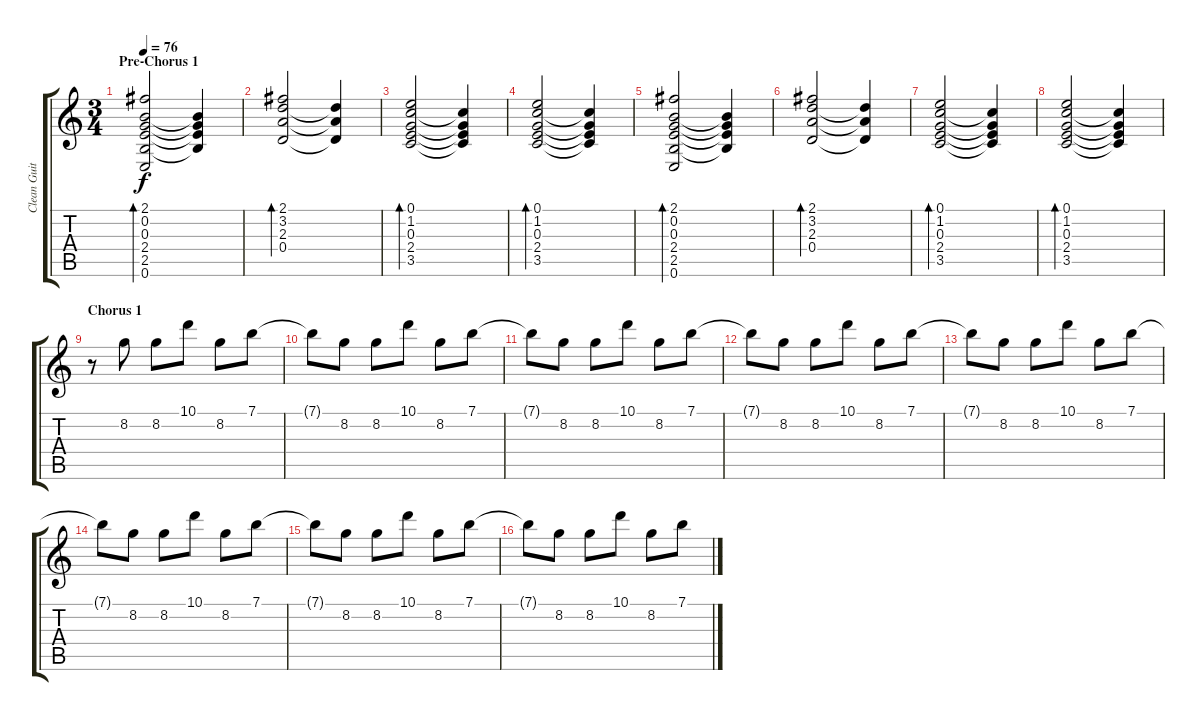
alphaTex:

\track ("Clean Guitar 2" "Clean Guit") {instrument electricguitarjazz}
\staff {score tabs}
\tuning (E4 B3 G3 D3 A2 E2) {hide}
\ts (3 4)
\section ("" "Pre-Chorus 1")
\tempo 76
\clef g2
\ks c
(2.1 0.2 0.3 2.4 2.5 0.6).2{bd 120 dy f} (0.2{t} 0.3{t} 2.4{t} 2.5{t}).4 |
(2.1 3.2 2.3 0.4).2{bd 120} (3.2{t} 2.3{t} 0.4{t}).4 |
(0.1 1.2 0.3 2.4 3.5).2{bd 120} (1.2{t} 0.3{t} 2.4{t} 3.5{t}).4 |
(0.1 1.2 0.3 2.4 3.5).2{bd 120} (1.2{t} 0.3{t} 2.4{t} 3.5{t}).4 |
(2.1 0.2 0.3 2.4 2.5 0.6).2{bd 120} (0.2{t} 0.3{t} 2.4{t} 2.5{t}).4 |
(2.1 3.2 2.3 0.4).2{bd 120} (3.2{t} 2.3{t} 0.4{t}).4 |
(0.1 1.2 0.3 2.4 3.5).2{bd 120} (1.2{t} 0.3{t} 2.4{t} 3.5{t}).4 |
(0.1 1.2 0.3 2.4 3.5).2{bd 120} (1.2{t} 0.3{t} 2.4{t} 3.5{t}).4 |
\section ("" "Chorus 1")
r.8 8.2.8 8.2.8 10.1.8 8.2.8 7.1.8 |
7.1{t}.8 8.2.8 8.2.8 10.1.8 8.2.8 7.1.8 |
7.1{t}.8 8.2.8 8.2.8 10.1.8 8.2.8 7.1.8 |
7.1{t}.8 8.2.8 8.2.8 10.1.8 8.2.8 7.1.8 |
7.1{t}.8 8.2.8 8.2.8 10.1.8 8.2.8 7.1.8 |
7.1{t}.8 8.2.8 8.2.8 10.1.8 8.2.8 7.1.8 |
7.1{t}.8 8.2.8 8.2.8 10.1.8 8.2.8 7.1.8 |
7.1{t}.8 8.2.8 8.2.8 10.1.8 8.2.8 7.1.8
